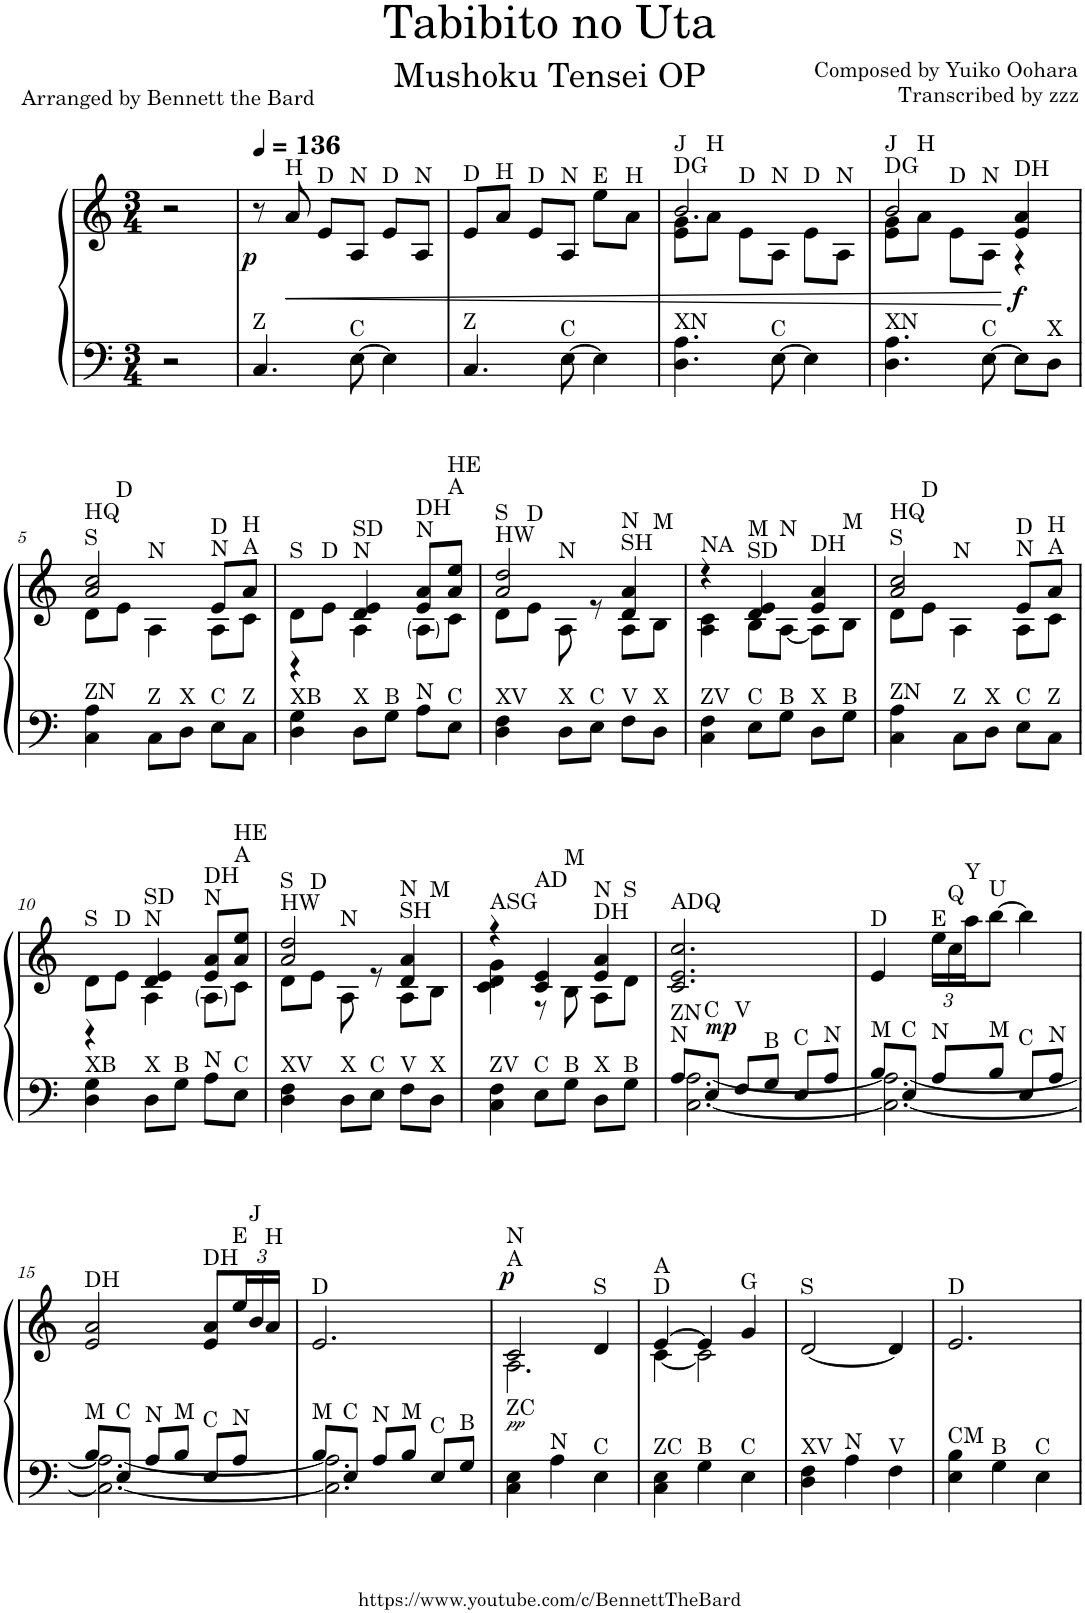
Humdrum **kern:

**kern	**kern	**dynam
*part1	*part1	*part1
*staff2	*staff1	*staff1/2
*I"Piano	*	*
*I'Pno.	*	*
*clefF4	*clefG2	*
*k[]	*k[]	*
*M3/4	*M3/4	*
=	=	=
2r	2r	.
=1	=1	=1
*	*MM136	*
!LO:TX:a:t=Z	!	!
!	!	!LO:DY:b
4.C/	8r	p
!	!LO:TX:a:t=H	!
!	!	!LO:HP:b
.	8a/	<
!	!LO:TX:a:t=D	!
.	8e/L	.
!	!LO:TX:a:t=N	!
!LO:TX:a:t=C	!	!
[8E\	8A/J	.
!	!LO:TX:a:t=D	!
4E\]	8e/L	.
!	!LO:TX:a:t=N	!
.	8A/J	.
=2	=2	=2
!	!LO:TX:a:t=D	!
!LO:TX:a:t=Z	!	!
4.C/	8e/L	.
!	!LO:TX:a:t=H	!
.	8a/J	.
!	!LO:TX:a:t=D	!
.	8e/L	.
!	!LO:TX:a:t=N	!
!LO:TX:a:t=C	!	!
[8E\	8A/J	.
!	!LO:TX:a:t=E	!
4E\]	8ee\L	.
!	!LO:TX:a:t=H	!
.	8a\J	.
=3	=3	=3
*	*^	*
!	!LO:TX:a:t=DG	!	!
!	!LO:TX:a:t=J	!	!
!LO:TX:a:t=XN	!	!	!
4.D\ 4.A\	8e\ 8g\L	2.b/	.
!	!LO:TX:a:t=H	!	!
.	8a\J	.	.
!	!LO:TX:a:t=D	!	!
.	8e\L	.	.
!	!LO:TX:a:t=N	!	!
!LO:TX:a:t=C	!	!	!
[8E\	8A\J	.	.
!	!LO:TX:a:t=D	!	!
4E\]	8e\L	.	.
!	!LO:TX:a:t=N	!	!
.	8A\J	.	.
=4	=4	=4	=4
!	!LO:TX:a:t=DG	!	!
!	!LO:TX:a:t=J	!	!
!LO:TX:a:t=XN	!	!	!
4.D\ 4.A\	8e\ 8g\L	2b/	.
!	!LO:TX:a:t=H	!	!
.	8a\J	.	.
!	!LO:TX:a:t=D	!	!
.	8e\L	.	.
!	!LO:TX:a:t=N	!	!
!LO:TX:a:t=C	!	!	!
[8E\	8A\J	.	.
!	!LO:TX:a:t=DH	!	!
!	!	!	!LO:DY:n=1:b
8E\L]	4e/ 4a/	4r	[ f
!LO:TX:a:t=X	!	!	!
8D\J	.	.	.
!!LO:LB:g=z	!!
=5	=5	=5	=5
!	!LO:TX:a:t=S	!	!
!	!LO:TX:a:t=HQ	!	!
!LO:TX:a:t=ZN	!	!	!
4C\ 4A\	8d\L	2a/ 2cc/	.
!	!LO:TX:a:t=D	!	!
.	8e\J	.	.
!	!LO:TX:a:t=N	!	!
!LO:TX:a:t=Z	!	!	!
8C\L	4A\	.	.
!LO:TX:a:t=X	!	!	!
8D\J	.	.	.
!	!LO:TX:a:t=N	!	!
!	!LO:TX:a:t=D	!	!
!LO:TX:a:t=C	!	!	!
8E\L	8A\L	8e/L	.
!	!LO:TX:a:t=A	!	!
!	!LO:TX:a:t=H	!	!
!LO:TX:a:t=Z	!	!	!
8C\J	8c\J	8a/J	.
=6	=6	=6	=6
!	!LO:TX:a:t=S	!	!
!LO:TX:a:t=XB	!	!	!
4D\ 4G\	8d\L	4r	.
!	!LO:TX:a:t=D	!	!
.	8e\J	.	.
!	!LO:TX:a:t=N	!	!
!	!LO:TX:a:t=SD	!	!
!LO:TX:a:t=X	!	!	!
8D\L	4A\	4d/ 4e/	.
!LO:TX:a:t=B	!	!	!
8G\J	.	.	.
!	!LO:TX:a:t=N	!	!
!	!LO:TX:a:t=DH	!	!
!LO:TX:a:t=N	!	!	!
8A\L	8A\L	8e/ 8a/L	.
!	!LO:TX:a:t=A	!	!
!	!LO:TX:a:t=HE	!	!
!LO:TX:a:t=C	!	!	!
8E\J	8c\J	8a/ 8ee/J	.
=7	=7	=7	=7
!	!LO:TX:a:t=HW	!	!
!	!LO:TX:a:t=S	!	!
!LO:TX:a:t=XV	!	!	!
4D\ 4F\	2a/ 2dd/	8d\L	.
!	!	!LO:TX:a:t=D	!
.	.	8e\J	.
!	!	!LO:TX:a:t=N	!
!LO:TX:a:t=X	!	!	!
8D\L	.	8A\	.
!LO:TX:a:t=C	!	!	!
8E\J	.	8r	.
!	!LO:TX:a:t=SH	!	!
!	!LO:TX:a:t=N	!	!
!LO:TX:a:t=V	!	!	!
8F\L	4d/ 4a/	8A\L	.
!	!	!LO:TX:a:t=M	!
!LO:TX:a:t=X	!	!	!
8D\J	.	8B\J	.
=8	=8	=8	=8
!	!LO:TX:a:t=NA	!	!
!LO:TX:a:t=ZV	!	!	!
4C\ 4F\	4r	4A\ 4c\	.
!	!LO:TX:a:t=SD	!	!
!	!LO:TX:a:t=M	!	!
!LO:TX:a:t=C	!	!	!
8E\L	4d/ 4e/	8B\L	.
!	!	!LO:TX:a:t=N	!
!LO:TX:a:t=B	!	!	!
8G\J	.	[8A\J	.
!	!LO:TX:a:t=DH	!	!
!LO:TX:a:t=X	!	!	!
8D\L	4e/ 4a/	8A\L]	.
!	!	!LO:TX:a:t=M	!
!LO:TX:a:t=B	!	!	!
8G\J	.	8B\J	.
=9	=9	=9	=9
!	!LO:TX:a:t=S	!	!
!	!LO:TX:a:t=HQ	!	!
!LO:TX:a:t=ZN	!	!	!
4C\ 4A\	8d\L	2a/ 2cc/	.
!	!LO:TX:a:t=D	!	!
.	8e\J	.	.
!	!LO:TX:a:t=N	!	!
!LO:TX:a:t=Z	!	!	!
8C\L	4A\	.	.
!LO:TX:a:t=X	!	!	!
8D\J	.	.	.
!	!LO:TX:a:t=N	!	!
!	!LO:TX:a:t=D	!	!
!LO:TX:a:t=C	!	!	!
8E\L	8A\L	8e/L	.
!	!LO:TX:a:t=A	!	!
!	!LO:TX:a:t=H	!	!
!LO:TX:a:t=Z	!	!	!
8C\J	8c\J	8a/J	.
!!LO:LB:g=z	!!
=10	=10	=10	=10
!	!LO:TX:a:t=S	!	!
!LO:TX:a:t=XB	!	!	!
4D\ 4G\	8d\L	4r	.
!	!LO:TX:a:t=D	!	!
.	8e\J	.	.
!	!LO:TX:a:t=N	!	!
!	!LO:TX:a:t=SD	!	!
!LO:TX:a:t=X	!	!	!
8D\L	4A\	4d/ 4e/	.
!LO:TX:a:t=B	!	!	!
8G\J	.	.	.
!	!LO:TX:a:t=N	!	!
!	!LO:TX:a:t=DH	!	!
!LO:TX:a:t=N	!	!	!
8A\L	8A\L	8e/ 8a/L	.
!	!LO:TX:a:t=A	!	!
!	!LO:TX:a:t=HE	!	!
!LO:TX:a:t=C	!	!	!
8E\J	8c\J	8a/ 8ee/J	.
=11	=11	=11	=11
!	!LO:TX:a:t=HW	!	!
!	!LO:TX:a:t=S	!	!
!LO:TX:a:t=XV	!	!	!
4D\ 4F\	2a/ 2dd/	8d\L	.
!	!	!LO:TX:a:t=D	!
.	.	8e\J	.
!	!	!LO:TX:a:t=N	!
!LO:TX:a:t=X	!	!	!
8D\L	.	8A\	.
!LO:TX:a:t=C	!	!	!
8E\J	.	8r	.
!	!LO:TX:a:t=SH	!	!
!	!LO:TX:a:t=N	!	!
!LO:TX:a:t=V	!	!	!
8F\L	4d/ 4a/	8A\L	.
!	!	!LO:TX:a:t=M	!
!LO:TX:a:t=X	!	!	!
8D\J	.	8B\J	.
=12	=12	=12	=12
!	!LO:TX:a:t=ASG	!	!
!LO:TX:a:t=ZV	!	!	!
4C\ 4F\	4r	4c\ 4d\ 4g\	.
!	!LO:TX:a:t=AD	!	!
!LO:TX:a:t=C	!	!	!
8E\L	4c/ 4e/	8r	.
!	!	!LO:TX:a:t=M	!
!LO:TX:a:t=B	!	!	!
8G\J	.	8B\	.
!	!LO:TX:a:t=DH	!	!
!	!LO:TX:a:t=N	!	!
!LO:TX:a:t=X	!	!	!
8D\L	4e/ 4a/	8A\L	.
!	!	!LO:TX:a:t=S	!
!LO:TX:a:t=B	!	!	!
8G\J	.	8d\J	.
=13	=13	=13	=13
*^	*	*	*
!	!	!LO:TX:a:t=ADQ	!	!
!LO:TX:a:t=N	!	!	!	!
!LO:TX:a:t=ZN	!	!	!	!
*	*	*v	*v	*
8A/L	[2.C\ [2.A\	2.c/ 2.e/ 2.cc/	.
!LO:TX:a:t=C	!	!	!
!	!	!	!LO:DY:a=2
8E/J	.	.	mp
!LO:TX:a:t=V	!	!	!
8F/L	.	.	.
!LO:TX:a:t=B	!	!	!
8G/J	.	.	.
!LO:TX:a:t=C	!	!	!
8E/L	.	.	.
!LO:TX:a:t=N	!	!	!
8A/J	.	.	.
=14	=14	=14	=14
!	!	!LO:TX:a:t=D	!
!LO:TX:a:t=M	!	!	!
8B/L	2.C\_ 2.A\_	4e/	.
!LO:TX:a:t=C	!	!	!
8E/J	.	.	.
*	*	*Xbrackettup	*
!	!	!LO:TX:a:t=E	!
!LO:TX:a:t=N	!	!	!
8A/L	.	24ee\LL	.
!	!	!LO:TX:a:t=Q	!
.	.	24cc\	.
!	!	!LO:TX:a:t=Y	!
.	.	24aa\J	.
!	!	!LO:TX:a:t=U	!
!LO:TX:a:t=M	!	!	!
8B/J	.	[8bb\J	.
!LO:TX:a:t=C	!	!	!
8E/L	.	4bb\]	.
!LO:TX:a:t=N	!	!	!
8A/J	.	.	.
!!LO:LB:g=z
=15	=15	=15	=15
!	!	!LO:TX:a:t=DH	!
!LO:TX:a:t=M	!	!	!
8B/L	2.C\_ 2.A\_	2e/ 2a/	.
!LO:TX:a:t=C	!	!	!
8E/J	.	.	.
!LO:TX:a:t=N	!	!	!
8A/L	.	.	.
!LO:TX:a:t=M	!	!	!
8B/J	.	.	.
!	!	!LO:TX:a:t=DH	!
!LO:TX:a:t=C	!	!	!
8E/L	.	8e/ 8a/L	.
!	!	!LO:TX:a:t=E	!
!LO:TX:a:t=N	!	!	!
8A/J	.	24ee/L	.
!	!	!LO:TX:a:t=J	!
.	.	24b/	.
!	!	!LO:TX:a:t=H	!
.	.	24a/JJ	.
=16	=16	=16	=16
!	!	!LO:TX:a:t=D	!
!LO:TX:a:t=M	!	!	!
8B/L	2.C\] 2.A\]	2.e/	.
!LO:TX:a:t=C	!	!	!
8E/J	.	.	.
!LO:TX:a:t=N	!	!	!
8A/L	.	.	.
!LO:TX:a:t=M	!	!	!
8B/J	.	.	.
!LO:TX:a:t=C	!	!	!
8E/L	.	.	.
!LO:TX:a:t=B	!	!	!
8G/J	.	.	.
*v	*v	*	*
=17	=17	=17
*	*^	*
!	!LO:TX:a:t=A	!	!
!	!LO:TX:a:t=N	!	!
!LO:TX:a:t=ZC	!	!	!
!	!	!	!LO:DY:a=2
!	!	!	!LO:DY:n=1:a
4C\ 4E\	2c/	2.A\	pp p
!LO:TX:a:t=N	!	!	!
4A\	.	.	.
!	!LO:TX:a:t=S	!	!
!LO:TX:a:t=C	!	!	!
4E\	4d/	.	.
=18	=18	=18	=18
!	!LO:TX:a:t=D	!	!
!	!LO:TX:a:t=A	!	!
!LO:TX:a:t=ZC	!	!	!
4C\ 4E\	[4e/	[4c\	.
!LO:TX:a:t=B	!	!	!
4G\	4e/]	2c\]	.
!	!LO:TX:a:t=G	!	!
!LO:TX:a:t=C	!	!	!
4E\	4g/	.	.
*	*v	*v	*
=19	=19	=19
!	!LO:TX:a:t=S	!
!LO:TX:a:t=XV	!	!
4D\ 4F\	[2d/	.
!LO:TX:a:t=N	!	!
4A\	.	.
!LO:TX:a:t=V	!	!
4F\	4d/]	.
=20	=20	=20
!	!LO:TX:a:t=D	!
!LO:TX:a:t=CM	!	!
4E\ 4B\	2.e/	.
!LO:TX:a:t=B	!	!
4G\	.	.
!LO:TX:a:t=C	!	!
4E\	.	.
=	=	=
*-	*-	*-
